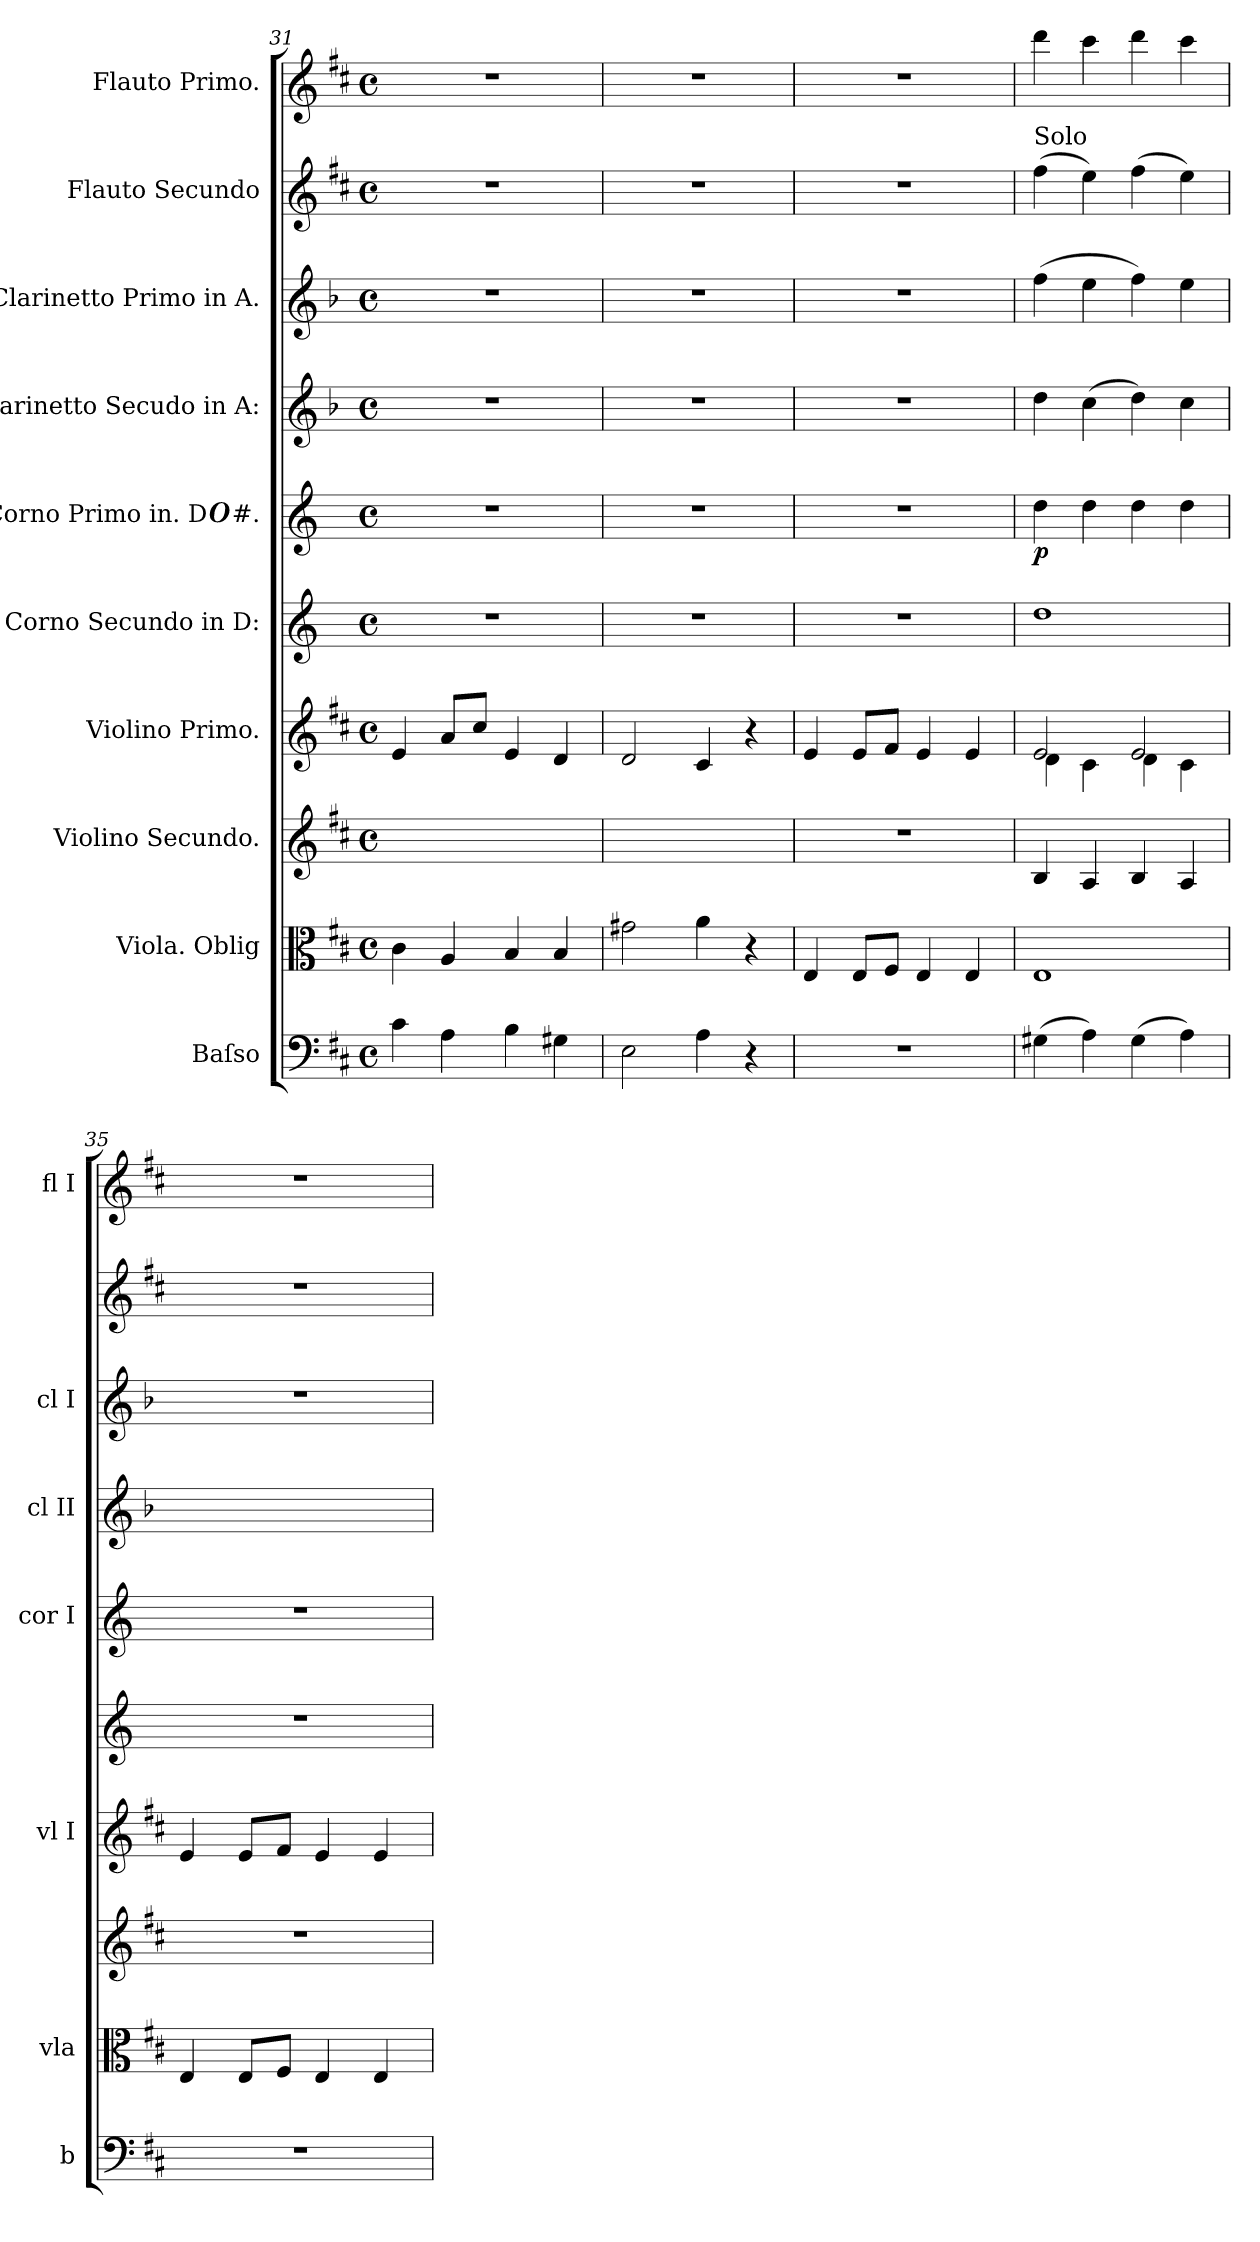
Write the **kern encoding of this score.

**kern	**kern	**kern	**kern	**kern	**kern	**dynam	**kern	**dynam	**kern	**dynam	**kern	**dynam	**kern
*part10	*part9	*part8	*part7	*part6	*part5	*part5	*part4	*part4	*part3	*part3	*part2	*part2	*part1
*staff10	*staff9	*staff8	*staff7	*staff6	*staff5	*staff5	*staff4	*staff4	*staff3	*staff3	*staff2	*staff2	*staff1
*I"Baſso	*I"Viola. Oblig	*I"Violino Secundo.	*I"Violino Primo.	*I"Corno Secundo in D:	*I"Corno Primo in. D##.	*	*I"Clarinetto Secudo in A:	*	*I"Clarinetto Primo in A.	*	*I"Flauto Secundo	*	*I"Flauto Primo.
*I'b	*I'vla	*	*I'vl I	*	*I'cor I	*	*I'cl II	*	*I'cl I	*	*	*	*I'fl I
*clefF4	*clefC3	*clefG2	*clefG2	*clefG2	*clefG2	*	*clefG2	*	*clefG2	*	*clefG2	*	*clefG2
*	*	*	*	*ITrd6c10	*ITrd6c10	*	*ITrd2c3	*	*ITrd2c3	*	*	*	*
*k[f#c#]	*k[f#c#]	*k[f#c#]	*k[f#c#]	*k[f#c#]	*k[f#c#]	*	*k[f#c#]	*	*k[f#c#]	*	*k[f#c#]	*	*k[f#c#]
*D:	*D:	*D:	*D:	*D:	*D:	*	*D:	*	*D:	*	*D:	*	*D:
*M4/4	*M4/4	*M4/4	*M4/4	*M4/4	*M4/4	*	*M4/4	*	*M4/4	*	*M4/4	*	*M4/4
*met(c)	*met(c)	*met(c)	*met(c)	*met(c)	*met(c)	*	*met(c)	*	*met(c)	*	*met(c)	*	*met(c)
=31	=31	=31	=31	=31	=31	=31	=31	=31	=31	=31	=31	=31	=31
4c#\	4c#\	4e/yy	4e/	1r	1r	.	1r	.	1r	.	1r	.	1r
4A\	4A/	8a/Lyy	8a/L	.	.	.	.	.	.	.	.	.	.
.	.	8cc#/Jyy	8cc#/J	.	.	.	.	.	.	.	.	.	.
4B\	4B/	4c#/yy	4e/	.	.	.	.	.	.	.	.	.	.
4G#X\	4B/	4B/yy	4d/	.	.	.	.	.	.	.	.	.	.
=32	=32	=32	=32	=32	=32	=32	=32	=32	=32	=32	=32	=32	=32
2E\	2g#X\	2B/yy	2d/	1r	1r	.	1r	.	1r	.	1r	.	1r
4A\	4a\	4c#/yy	4c#/	.	.	.	.	.	.	.	.	.	.
4r	4r	4ryy	4r	.	.	.	.	.	.	.	.	.	.
=33	=33	=33	=33	=33	=33	=33	=33	=33	=33	=33	=33	=33	=33
1r	4E/	1r	4e/	1r	1r	.	1r	.	1r	.	1r	.	1r
.	8E/L	.	8e/L	.	.	.	.	.	.	.	.	.	.
.	8F#/J	.	8f#/J	.	.	.	.	.	.	.	.	.	.
.	4E/	.	4e/	.	.	.	.	.	.	.	.	.	.
.	4E/	.	4e/	.	.	.	.	.	.	.	.	.	.
=34	=34	=34	=34	=34	=34	=34	=34	=34	=34	=34	=34	=34	=34
*	*	*	*^	*	*	*	*	*	*	*	*	*	*
!	!	!	!	!	!	!	!	!	!	!	!	!LO:TX:a:t=Solo	!	!
(4G#X\	1E	4B/	2e/	4d\	1e	4e\	p	4b\	pia	(4dd\	pia	(4ff#\	pia	4ddd\
4A\)	.	4A/	.	4c#\	.	4e\	.	(4a\	.	4cc#\	.	4ee\)	.	4ccc#\
(4G#\	.	4B/	2e/	4d\	.	4e\	.	4b\)	.	4dd\)	.	(4ff#\	.	4ddd\
4A\)	.	4A/	.	4c#\	.	4e\	.	4a\	.	4cc#\	.	4ee\)	.	4ccc#\
*	*	*	*v	*v	*	*	*	*	*	*	*	*	*	*
=35	=35	=35	=35	=35	=35	=35	=35	=35	=35	=35	=35	=35	=35
1r	4E/	1r	4e/	1r	1r	.	1ryy	.	1r	.	1r	.	1r
.	8E/L	.	8e/L	.	.	.	.	.	.	.	.	.	.
.	8F#/J	.	8f#/J	.	.	.	.	.	.	.	.	.	.
.	4E/	.	4e/	.	.	.	.	.	.	.	.	.	.
.	4E/	.	4e/	.	.	.	.	.	.	.	.	.	.
=	=	=	=	=	=	=	=	=	=	=	=	=	=
*-	*-	*-	*-	*-	*-	*-	*-	*-	*-	*-	*-	*-	*-
